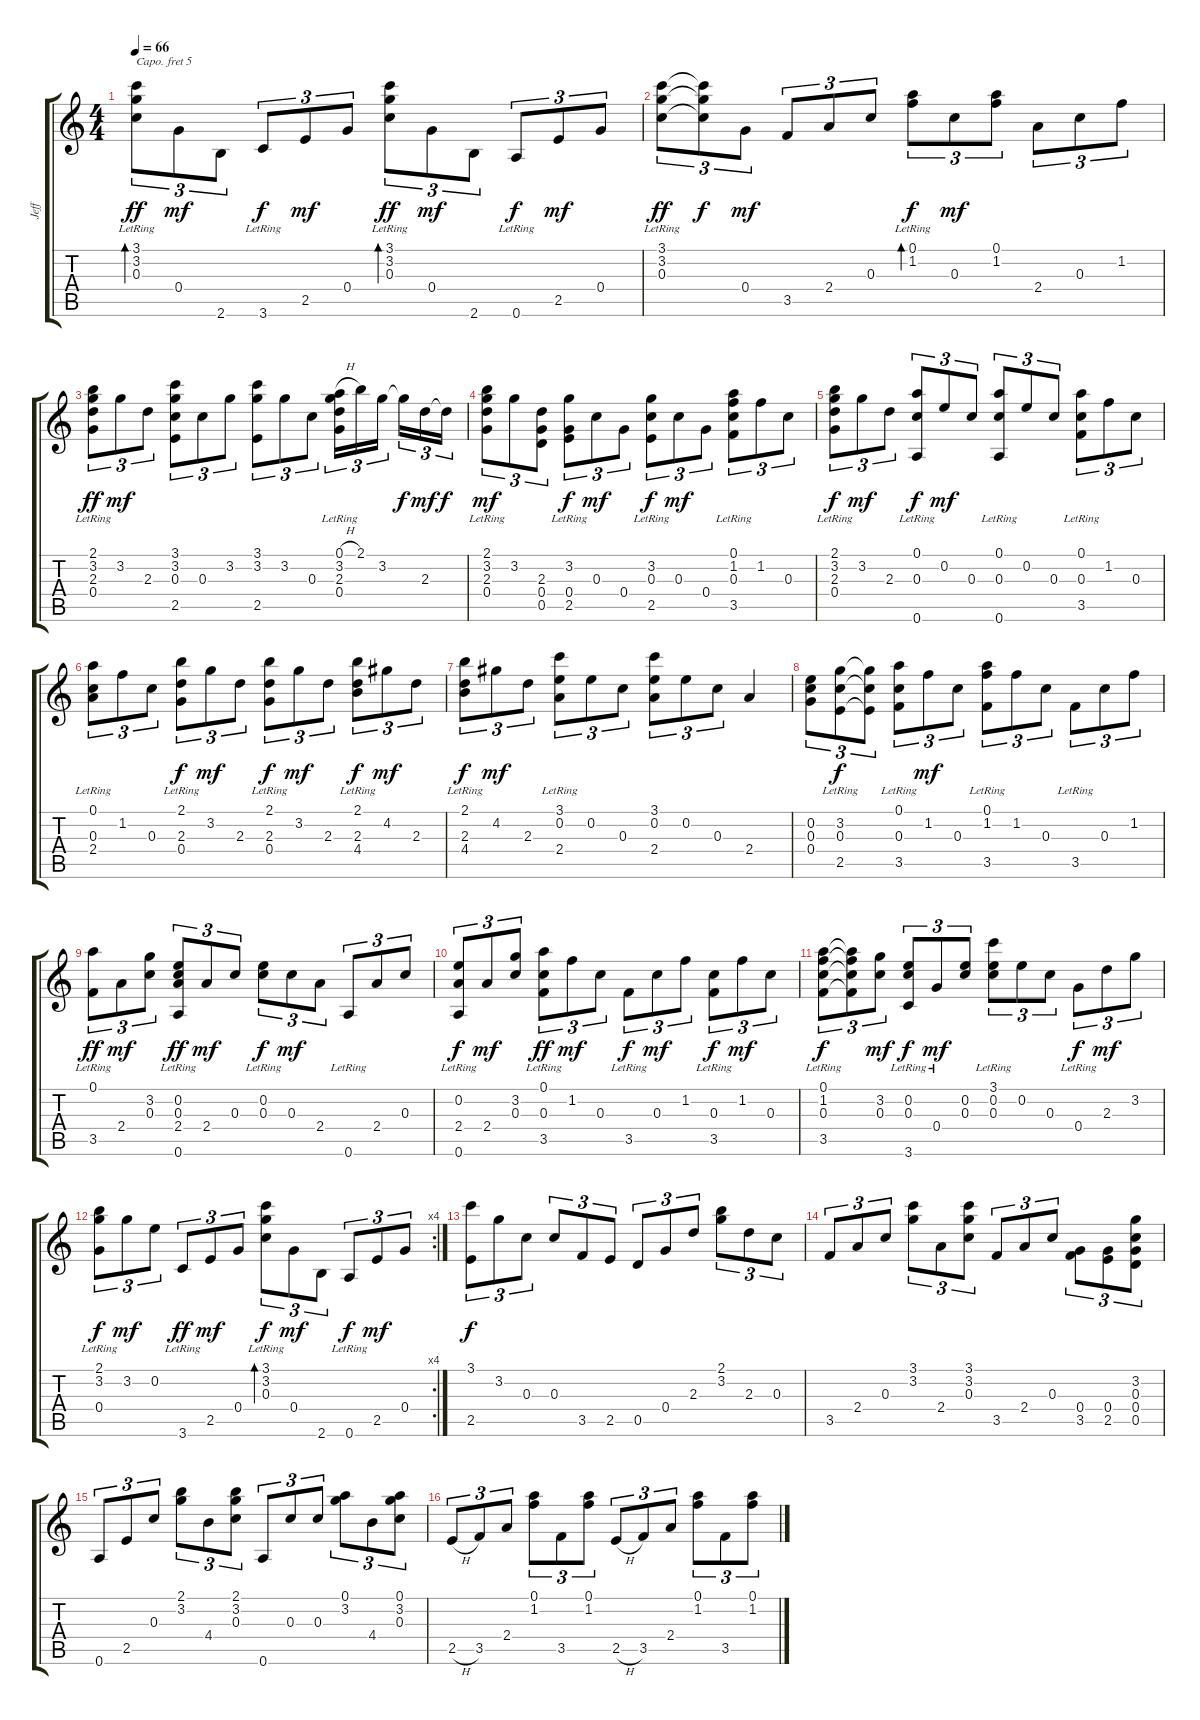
\track ("Jeff" "Jeff") {instrument acousticguitarnylon}
\staff {score tabs}
\capo 5
\tuning (E4 B3 G3 D3 A2 E2) {hide}
\ts (4 4)
\tempo 66
\clef g2
\ks c
(3.1{lr} 3.2{lr} 0.3{lr}).8{tu (3 2) bd 60 dy ff} 0.4.8{tu (3 2) dy mf} 2.6.8{tu (3 2)} 3.6{lr}.8{tu (3 2) dy f} 2.5.8{tu (3 2) dy mf} 0.4.8{tu (3 2)} (3.1{lr} 3.2{lr} 0.3{lr}).8{tu (3 2) bd 60 dy ff} 0.4.8{tu (3 2) dy mf} 2.6.8{tu (3 2)} 0.6{lr}.8{tu (3 2) dy f} 2.5.8{tu (3 2) dy mf} 0.4.8{tu (3 2)} |
(3.1{lr} 3.2{lr} 0.3{lr}).8{tu (3 2) dy ff} (3.1{t} 3.2{t} 0.3{t}).8{tu (3 2) dy f} 0.4.8{tu (3 2) dy mf} 3.5.8{tu (3 2)} 2.4.8{tu (3 2)} 0.3.8{tu (3 2)} (0.1{lr} 1.2).8{tu (3 2) bd 60 dy f} 0.3.8{tu (3 2) dy mf} (0.1 1.2).8{tu (3 2)} 2.4.8{tu (3 2)} 0.3.8{tu (3 2)} 1.2.8{tu (3 2)} |
(2.1{lr} 3.2{lr} 2.3 0.4).8{tu (3 2) dy ff} 3.2.8{tu (3 2) dy mf} 2.3.8{tu (3 2)} (3.1 3.2 0.3 2.5).8{tu (3 2)} 0.3.8{tu (3 2)} 3.2.8{tu (3 2)} (3.1 3.2 2.5).8{tu (3 2)} 3.2.8{tu (3 2)} 0.3.8{tu (3 2)} (0.1{h} 3.2{lr} 2.3{lr} 0.4{lr}).16{tu (3 2)} 2.1.16{tu (3 2)} 3.2.16{tu (3 2)} 3.2{t}.16{tu (3 2) dy f} 2.3.16{tu (3 2) dy mf} 2.3{t}.16{tu (3 2) dy f} |
(2.1{lr} 3.2 2.3 0.4{lr}).8{tu (3 2) dy mf} 3.2.8{tu (3 2)} (2.3 0.4 0.5).8{tu (3 2)} (3.2{lr} 0.4 2.5{lr}).8{tu (3 2) dy f} 0.3.8{tu (3 2) dy mf} 0.4.8{tu (3 2)} (3.2{lr} 0.3 2.5{lr}).8{tu (3 2) dy f} 0.3.8{tu (3 2) dy mf} 0.4.8{tu (3 2)} (0.1{lr} 1.2 0.3{lr} 3.5{lr}).8{tu (3 2)} 1.2.8{tu (3 2)} 0.3.8{tu (3 2)} |
(2.1{lr} 3.2 2.3{lr} 0.4{lr}).8{tu (3 2) dy f} 3.2.8{tu (3 2) dy mf} 2.3.8{tu (3 2)} (0.1{lr} 0.3{lr} 0.6{lr}).8{tu (3 2) dy f} 0.2.8{tu (3 2) dy mf} 0.3.8{tu (3 2)} (0.1 0.3{lr} 0.6{lr}).8{tu (3 2)} 0.2.8{tu (3 2)} 0.3.8{tu (3 2)} (0.1{lr} 0.3{lr} 3.5{lr}).8{tu (3 2)} 1.2.8{tu (3 2)} 0.3.8{tu (3 2)} |
(0.1{lr} 0.3{lr} 2.4{lr}).8{tu (3 2)} 1.2.8{tu (3 2)} 0.3.8{tu (3 2)} (2.1{lr} 2.3{lr} 0.4{lr}).8{tu (3 2) dy f} 3.2.8{tu (3 2) dy mf} 2.3.8{tu (3 2)} (2.1{lr} 2.3{lr} 0.4{lr}).8{tu (3 2) dy f} 3.2.8{tu (3 2) dy mf} 2.3.8{tu (3 2)} (2.1{lr} 2.3{lr} 4.4{lr}).8{tu (3 2) dy f} 4.2.8{tu (3 2) dy mf} 2.3.8{tu (3 2)} |
(2.1{lr} 2.3{lr} 4.4{lr}).8{tu (3 2) dy f} 4.2.8{tu (3 2) dy mf} 2.3.8{tu (3 2)} (3.1{lr} 0.2 2.4).8{tu (3 2)} 0.2.8{tu (3 2)} 0.3.8{tu (3 2)} (3.1 0.2 2.4).8{tu (3 2)} 0.2.8{tu (3 2)} 0.3.8{tu (3 2)} 2.4.4 |
(0.2 0.3 0.4).8{tu (3 2)} (3.2{lr} 0.3 2.5{lr}).8{tu (3 2) dy f} (3.2{t} 0.3{t} 2.5{t}).8{tu (3 2)} (0.1{lr} 0.3 3.5{lr}).8{tu (3 2)} 1.2.8{tu (3 2) dy mf} 0.3.8{tu (3 2)} (0.1{lr} 1.2 3.5{lr}).8{tu (3 2)} 1.2.8{tu (3 2)} 0.3.8{tu (3 2)} 3.5{lr}.8{tu (3 2)} 0.3.8{tu (3 2)} 1.2.8{tu (3 2)} |
(0.1{lr} 3.5{lr}).8{tu (3 2) dy ff} 2.4.8{tu (3 2) dy mf} (3.2 0.3).8{tu (3 2)} (0.2{lr} 0.3{lr} 2.4 0.6{lr}).8{tu (3 2) dy ff} 2.4.8{tu (3 2) dy mf} 0.3.8{tu (3 2)} (0.2{lr} 0.3).8{tu (3 2) dy f} 0.3.8{tu (3 2) dy mf} 2.4.8{tu (3 2)} 0.6{lr}.8{tu (3 2)} 2.4.8{tu (3 2)} 0.3.8{tu (3 2)} |
(0.2{lr} 2.4 0.6{lr}).8{tu (3 2) dy f} 2.4.8{tu (3 2) dy mf} (3.2 0.3).8{tu (3 2)} (0.1{lr} 0.3 3.5{lr}).8{tu (3 2) dy ff} 1.2.8{tu (3 2) dy mf} 0.3.8{tu (3 2)} 3.5{lr}.8{tu (3 2) dy f} 0.3.8{tu (3 2) dy mf} 1.2.8{tu (3 2)} (0.3 3.5{lr}).8{tu (3 2) dy f} 1.2.8{tu (3 2) dy mf} 0.3.8{tu (3 2)} |
(0.1{lr} 1.2 0.3 3.5{lr}).8{tu (3 2) dy f} (0.1{t} 1.2{t} 0.3{t} 3.5{t}).8{tu (3 2)} (3.2 0.3).8{tu (3 2) dy mf} (0.2{lr} 0.3 3.6{lr}).8{tu (3 2) dy f} 0.4{lr}.8{tu (3 2) dy mf} (0.2 0.3).8{tu (3 2)} (3.1{lr} 0.2 0.3).8{tu (3 2)} 0.2.8{tu (3 2)} 0.3.8{tu (3 2)} 0.4{lr}.8{tu (3 2) dy f} 2.3.8{tu (3 2) dy mf} 3.2.8{tu (3 2)} |
\rc 4
(2.1{lr} 3.2 0.4{lr}).8{tu (3 2) dy f} 3.2.8{tu (3 2) dy mf} 0.2.8{tu (3 2)} 3.6{lr}.8{tu (3 2) dy ff} 2.5.8{tu (3 2) dy mf} 0.4.8{tu (3 2)} (3.1{lr} 3.2{lr} 0.3{lr}).8{tu (3 2) bd 60 dy f} 0.4.8{tu (3 2) dy mf} 2.6.8{tu (3 2)} 0.6{lr}.8{tu (3 2) dy f} 2.5.8{tu (3 2) dy mf} 0.4.8{tu (3 2)} |
(3.1 2.5).8{tu (3 2) dy f} 3.2.8{tu (3 2)} 0.3.8{tu (3 2)} 0.3.8{tu (3 2)} 3.5.8{tu (3 2)} 2.5.8{tu (3 2)} 0.5.8{tu (3 2)} 0.4.8{tu (3 2)} 2.3.8{tu (3 2)} (2.1 3.2).8{tu (3 2)} 2.3.8{tu (3 2)} 0.3.8{tu (3 2)} |
3.5.8{tu (3 2)} 2.4.8{tu (3 2)} 0.3.8{tu (3 2)} (3.1 3.2).8{tu (3 2)} 2.4.8{tu (3 2)} (3.1 3.2 0.3).8{tu (3 2)} 3.5.8{tu (3 2)} 2.4.8{tu (3 2)} 0.3.8{tu (3 2)} (0.4 3.5).8{tu (3 2)} (0.4 2.5).8{tu (3 2)} (3.2 0.3 0.4 0.5).8{tu (3 2)} |
0.6.8{tu (3 2)} 2.5.8{tu (3 2)} 0.3.8{tu (3 2)} (2.1 3.2).8{tu (3 2)} 4.4.8{tu (3 2)} (2.1 3.2 0.3).8{tu (3 2)} 0.6.8{tu (3 2)} 0.3.8{tu (3 2)} 0.3.8{tu (3 2)} (0.1 3.2).8{tu (3 2)} 4.4.8{tu (3 2)} (0.1 3.2 0.3).8{tu (3 2)} |
2.5{h}.8{tu (3 2)} 3.5.8{tu (3 2)} 2.4.8{tu (3 2)} (0.1 1.2).8{tu (3 2)} 3.5.8{tu (3 2)} (0.1 1.2).8{tu (3 2)} 2.5{h}.8{tu (3 2)} 3.5.8{tu (3 2)} 2.4.8{tu (3 2)} (0.1 1.2).8{tu (3 2)} 3.5.8{tu (3 2)} (0.1 1.2).8{tu (3 2)}
